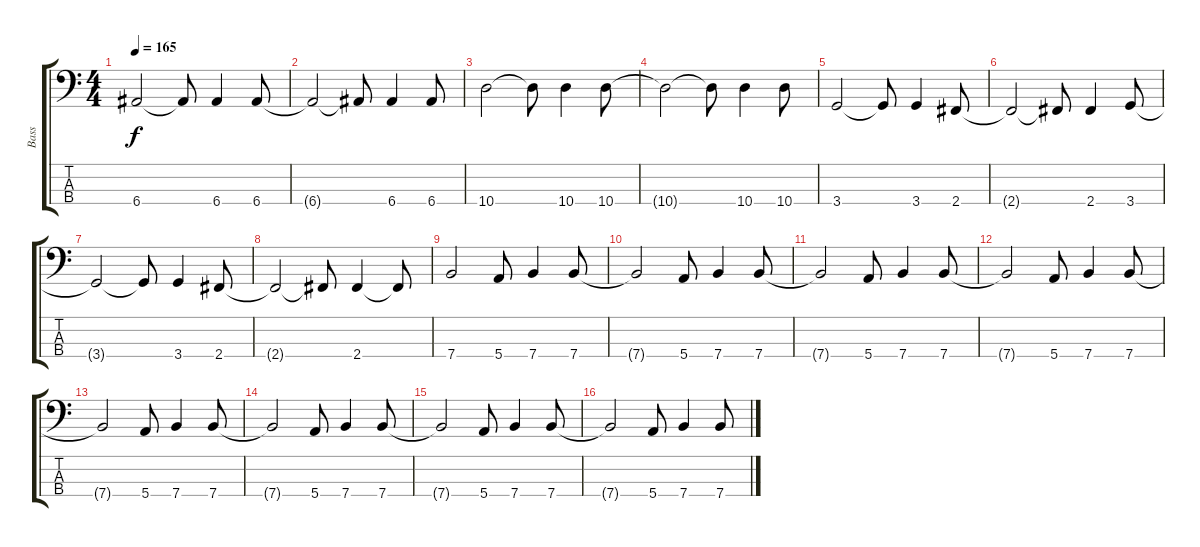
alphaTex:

\track ("Bass" "Bass") {instrument electricbassfinger}
\staff {score tabs}
\tuning (G2 D2 A1 E1) {hide}
\ts (4 4)
\tempo 165
\clef f4
\ks c
6.4.2{dy f} 6.4{t}.8 6.4.4 6.4.8 |
6.4{t}.2 6.4{t}.8 6.4.4 6.4.8 |
10.4.2 10.4{t}.8 10.4.4 10.4.8 |
10.4{t}.2 10.4{t}.8 10.4.4 10.4.8 |
3.4.2 3.4{t}.8 3.4.4 2.4.8 |
2.4{t}.2 2.4{t}.8 2.4.4 3.4.8 |
3.4{t}.2 3.4{t}.8 3.4.4 2.4.8 |
2.4{t}.2 2.4{t}.8 2.4.4 2.4{t}.8 |
7.4.2 5.4.8 7.4.4 7.4.8 |
7.4{t}.2 5.4.8 7.4.4 7.4.8 |
7.4{t}.2 5.4.8 7.4.4 7.4.8 |
7.4{t}.2 5.4.8 7.4.4 7.4.8 |
7.4{t}.2 5.4.8 7.4.4 7.4.8 |
7.4{t}.2 5.4.8 7.4.4 7.4.8 |
7.4{t}.2 5.4.8 7.4.4 7.4.8 |
7.4{t}.2 5.4.8 7.4.4 7.4.8
